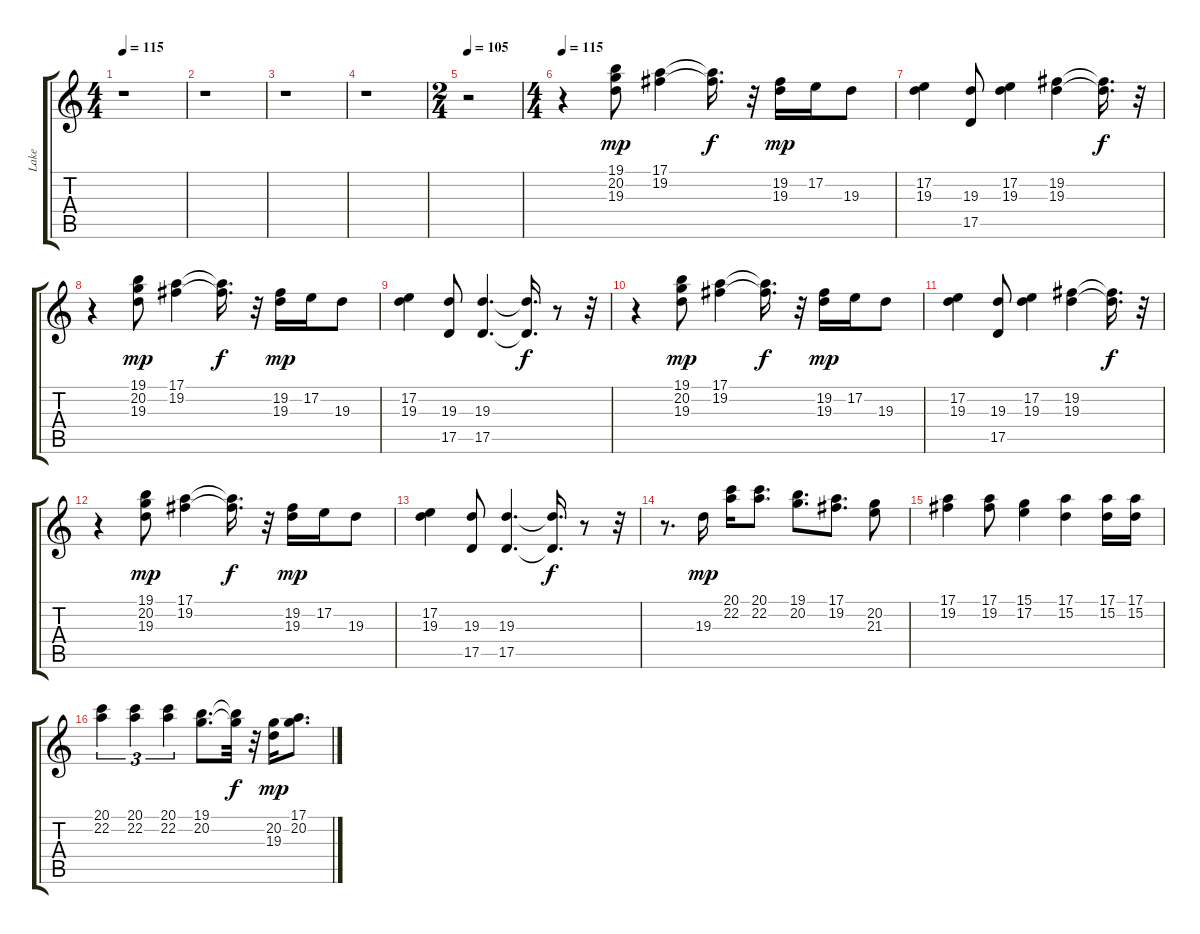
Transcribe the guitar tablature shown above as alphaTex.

\track ("Lake" "Lake") {instrument churchorgan}
\staff {score tabs}
\tuning (E4 B3 G3 D3 A2 E2) {hide}
\ts (4 4)
\tempo 115
\clef g2
\ks c
r.1{dy f} |
r.1 |
r.1 |
r.1 |
\ts (2 4)
\tempo 105
r.2 |
\ts (4 4)
\tempo 115
r.4 (19.1 20.2 19.3).8{dy mp} (17.1 19.2).4 (17.1{t} 19.2{t}).16{d dy f} r.32 (19.2 19.3).16{dy mp} 17.2.16 19.3.8 |
(17.2 19.3).4 (19.3 17.5).8 (17.2 19.3).4 (19.2 19.3).4 (19.2{t} 19.3{t}).16{d dy f} r.32 |
r.4 (19.1 20.2 19.3).8{dy mp} (17.1 19.2).4 (17.1{t} 19.2{t}).16{d dy f} r.32 (19.2 19.3).16{dy mp} 17.2.16 19.3.8 |
(17.2 19.3).4 (19.3 17.5).8 (19.3 17.5).4{d} (19.3{t} 17.5{t}).16{d dy f} r.8 r.32 |
r.4 (19.1 20.2 19.3).8{dy mp} (17.1 19.2).4 (17.1{t} 19.2{t}).16{d dy f} r.32 (19.2 19.3).16{dy mp} 17.2.16 19.3.8 |
(17.2 19.3).4 (19.3 17.5).8 (17.2 19.3).4 (19.2 19.3).4 (19.2{t} 19.3{t}).16{d dy f} r.32 |
r.4 (19.1 20.2 19.3).8{dy mp} (17.1 19.2).4 (17.1{t} 19.2{t}).16{d dy f} r.32 (19.2 19.3).16{dy mp} 17.2.16 19.3.8 |
(17.2 19.3).4 (19.3 17.5).8 (19.3 17.5).4{d} (19.3{t} 17.5{t}).16{d dy f} r.8 r.32 |
r.8{d} 19.3.16{dy mp} (20.1 22.2).16 (20.1 22.2).8{d} (19.1 20.2).8{d} (17.1 19.2).8{d} (20.2 21.3).8 |
(17.1 19.2).4 (17.1 19.2).8 (15.1 17.2).4 (17.1 15.2).4 (17.1 15.2).16 (17.1 15.2).16 |
(20.1 22.2).4{tu (3 2)} (20.1 22.2).4{tu (3 2)} (20.1 22.2).4{tu (3 2)} (19.1 20.2).8{d} (19.1{t} 20.2{t}).32{dy f} r.32 (20.2 19.3).16{dy mp} (17.1 20.2).8{d}
